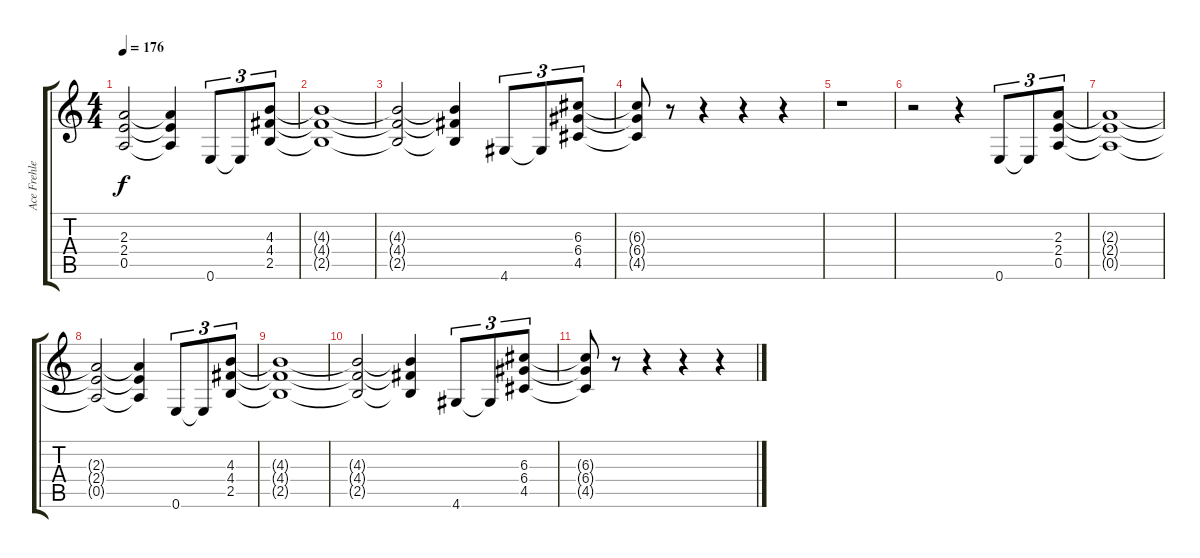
\track ("Ace Frehley" "Ace Frehle") {instrument overdrivenguitar}
\staff {score tabs}
\tuning (E4 B3 G3 D3 A2 E2) {hide}
\ts (4 4)
\tempo 176
\clef g2
\ks c
(2.3{t} 2.4{t} 0.5{t}).2{dy f} (2.3{t} 2.4{t} 0.5{t}).4 0.6.8{tu (3 2)} 0.6{t}.8{tu (3 2)} (4.3 4.4 2.5).8{tu (3 2)} |
(4.3{t} 4.4{t} 2.5{t}).1 |
(4.3{t} 4.4{t} 2.5{t}).2 (4.3{t} 4.4{t} 2.5{t}).4 4.6.8{tu (3 2)} 4.6{t}.8{tu (3 2)} (6.3 6.4 4.5).8{tu (3 2)} |
(6.3{t} 6.4{t} 4.5{t}).8 r.8 r.4 r.4 r.4 |
r.1 |
r.2 r.4 0.6.8{tu (3 2)} 0.6{t}.8{tu (3 2)} (2.3 2.4 0.5).8{tu (3 2)} |
(2.3{t} 2.4{t} 0.5{t}).1 |
(2.3{t} 2.4{t} 0.5{t}).2 (2.3{t} 2.4{t} 0.5{t}).4 0.6.8{tu (3 2)} 0.6{t}.8{tu (3 2)} (4.3 4.4 2.5).8{tu (3 2)} |
(4.3{t} 4.4{t} 2.5{t}).1 |
(4.3{t} 4.4{t} 2.5{t}).2 (4.3{t} 4.4{t} 2.5{t}).4 4.6.8{tu (3 2)} 4.6{t}.8{tu (3 2)} (6.3 6.4 4.5).8{tu (3 2)} |
(6.3{t} 6.4{t} 4.5{t}).8 r.8 r.4 r.4 r.4
